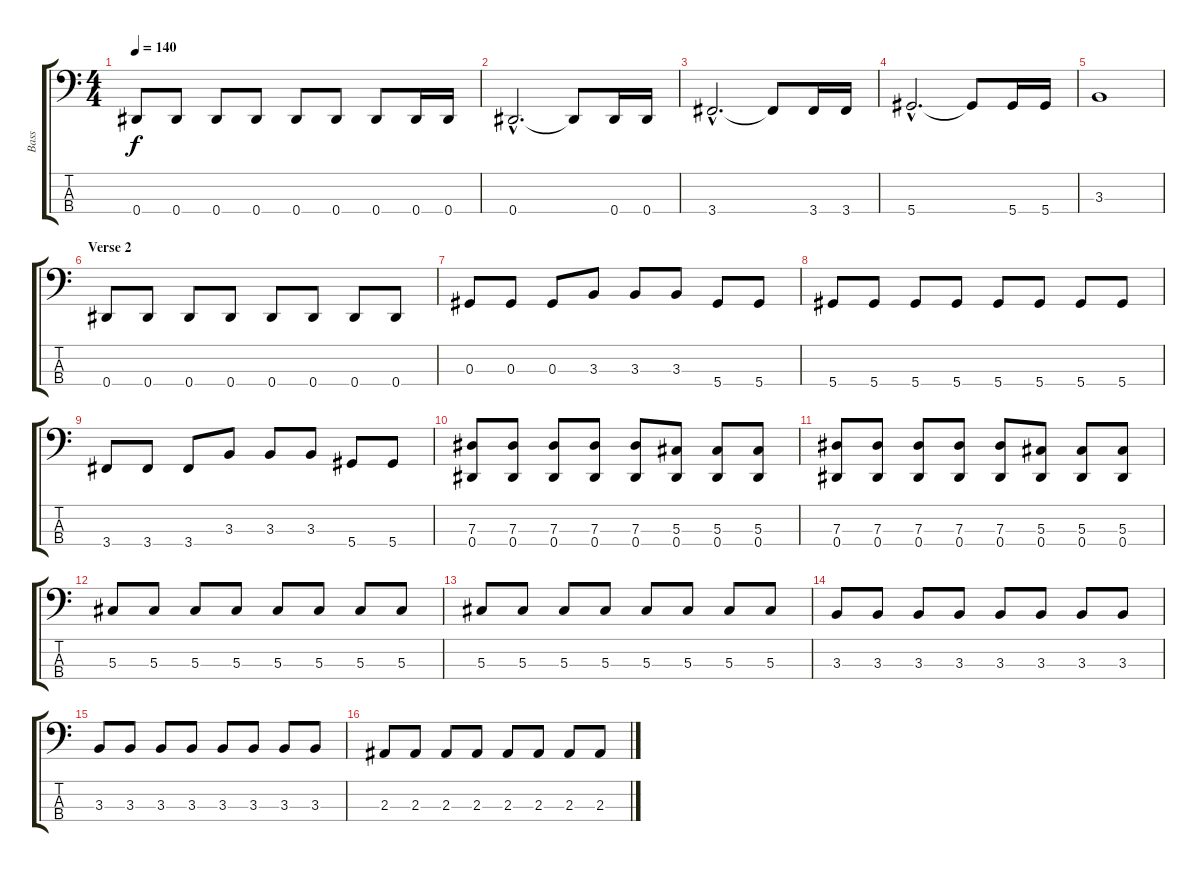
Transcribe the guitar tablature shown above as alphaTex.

\track ("Bass" "Bass") {instrument electricbassfinger}
\staff {score tabs}
\tuning (Gb2 Db2 Ab1 Eb1) {hide}
\ts (4 4)
\tempo 140
\clef f4
\ks c
0.4.8{dy f} 0.4.8 0.4.8 0.4.8 0.4.8 0.4.8 0.4.8 0.4.16 0.4.16 |
0.4{hac}.2{d} 0.4{t}.8 0.4.16 0.4.16 |
3.4{hac}.2{d} 3.4{t}.8 3.4.16 3.4.16 |
5.4{hac}.2{d} 5.4{t}.8 5.4.16 5.4.16 |
3.3.1 |
\section ("" "Verse 2")
0.4.8 0.4.8 0.4.8 0.4.8 0.4.8 0.4.8 0.4.8 0.4.8 |
0.3.8 0.3.8 0.3.8 3.3.8 3.3.8 3.3.8 5.4.8 5.4.8 |
5.4.8 5.4.8 5.4.8 5.4.8 5.4.8 5.4.8 5.4.8 5.4.8 |
3.4.8 3.4.8 3.4.8 3.3.8 3.3.8 3.3.8 5.4.8 5.4.8 |
(7.3 0.4).8 (7.3 0.4).8 (7.3 0.4).8 (7.3 0.4).8 (7.3 0.4).8 (5.3 0.4).8 (5.3 0.4).8 (5.3 0.4).8 |
(7.3 0.4).8 (7.3 0.4).8 (7.3 0.4).8 (7.3 0.4).8 (7.3 0.4).8 (5.3 0.4).8 (5.3 0.4).8 (5.3 0.4).8 |
5.3.8 5.3.8 5.3.8 5.3.8 5.3.8 5.3.8 5.3.8 5.3.8 |
5.3.8 5.3.8 5.3.8 5.3.8 5.3.8 5.3.8 5.3.8 5.3.8 |
3.3.8 3.3.8 3.3.8 3.3.8 3.3.8 3.3.8 3.3.8 3.3.8 |
3.3.8 3.3.8 3.3.8 3.3.8 3.3.8 3.3.8 3.3.8 3.3.8 |
2.3.8 2.3.8 2.3.8 2.3.8 2.3.8 2.3.8 2.3.8 2.3.8
